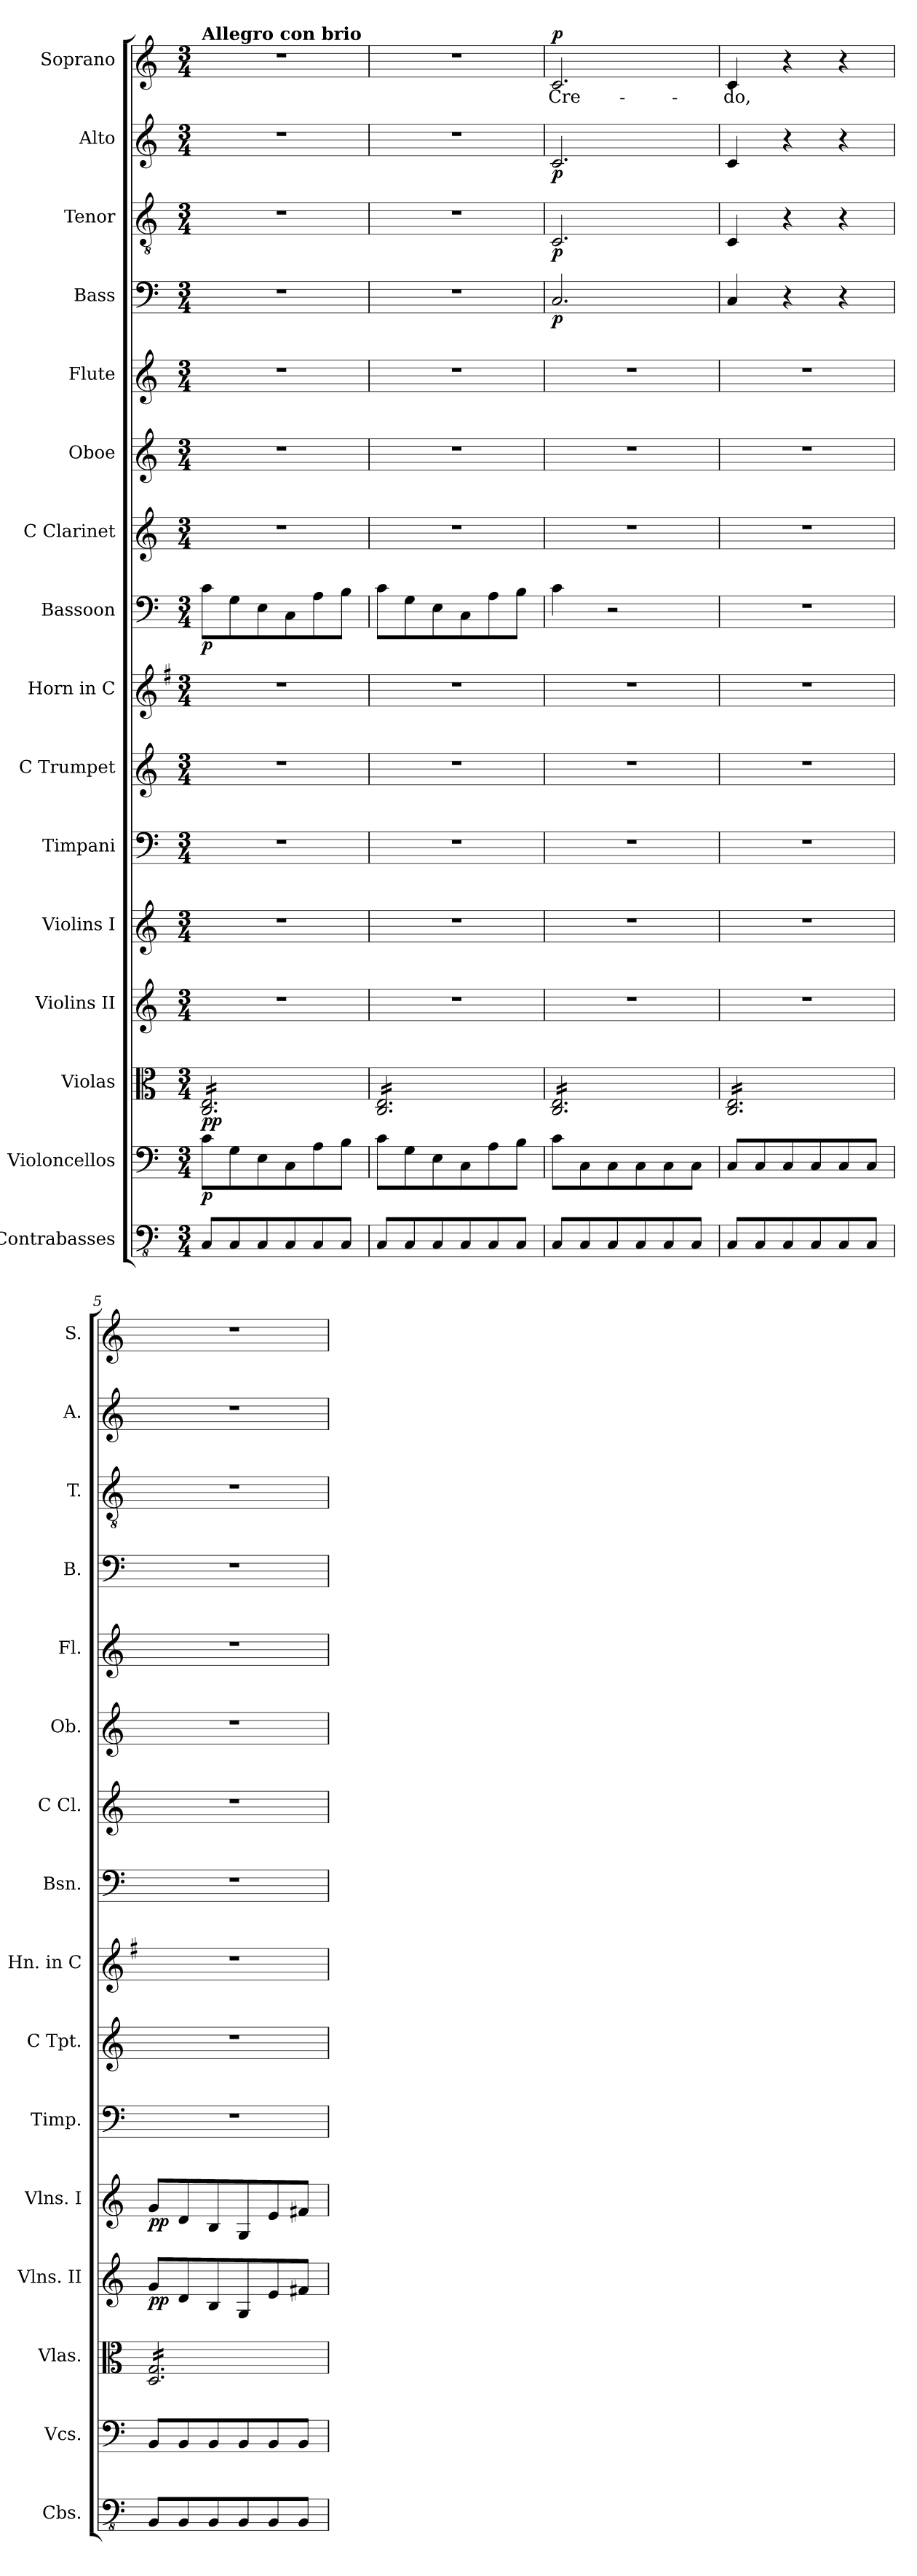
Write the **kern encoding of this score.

**kern	**kern	**dynam	**kern	**dynam	**kern	**dynam	**kern	**dynam	**kern	**kern	**kern	**kern	**dynam	**kern	**kern	**kern	**kern	**dynam	**kern	**dynam	**kern	**dynam	**kern	**text	**dynam
*part16	*part15	*part15	*part14	*part14	*part13	*part13	*part12	*part12	*part11	*part10	*part9	*part8	*part8	*part7	*part6	*part5	*part4	*part4	*part3	*part3	*part2	*part2	*part1	*part1	*part1
*staff16	*staff15	*staff15	*staff14	*staff14	*staff13	*staff13	*staff12	*staff12	*staff11	*staff10	*staff9	*staff8	*staff8	*staff7	*staff6	*staff5	*staff4	*staff4	*staff3	*staff3	*staff2	*staff2	*staff1	*staff1	*staff1
*I"Contrabasses	*I"Violoncellos	*	*I"Violas	*	*I"Violins II	*	*I"Violins I	*	*I"Timpani	*I"C Trumpet	*I"Horn in C	*I"Bassoon	*	*I"C Clarinet	*I"Oboe	*I"Flute	*I"Bass	*	*I"Tenor	*	*I"Alto	*	*I"Soprano	*	*
*I'Cbs.	*I'Vcs.	*	*I'Vlas.	*	*I'Vlns. II	*	*I'Vlns. I	*	*I'Timp.	*I'C Tpt.	*I'Hn. in C	*I'Bsn.	*	*I'C Cl.	*I'Ob.	*I'Fl.	*I'B.	*	*I'T.	*	*I'A.	*	*I'S.	*	*
*clefFv4	*clefF4	*	*clefC3	*	*clefG2	*	*clefG2	*	*clefF4	*clefG2	*clefG2	*clefF4	*	*clefG2	*clefG2	*clefG2	*clefF4	*	*clefGv2	*	*clefG2	*	*clefG2	*	*
*	*	*	*	*	*	*	*	*	*	*	*ITrd4c7	*	*	*ITrd1c2	*	*	*	*	*	*	*	*	*	*	*
*k[]	*k[]	*	*k[]	*	*k[]	*	*k[]	*	*k[]	*k[]	*k[]	*k[]	*	*k[b-e-]	*k[]	*k[]	*k[]	*	*k[]	*	*k[]	*	*k[]	*	*
*M3/4	*M3/4	*	*M3/4	*	*M3/4	*	*M3/4	*	*M3/4	*M3/4	*M3/4	*M3/4	*	*M3/4	*M3/4	*M3/4	*M3/4	*	*M3/4	*	*M3/4	*	*M3/4	*	*
=1	=1	=1	=1	=1	=1	=1	=1	=1	=1	=1	=1	=1	=1	=1	=1	=1	=1	=1	=1	=1	=1	=1	=1	=1	=1
!	!	!	!	!	!	!	!	!	!	!	!	!	!	!	!	!	!	!	!	!	!	!	!LO:TX:a:B:t=Allegro con brio	!	!
!	!	!LO:DY:b	!	!LO:DY:b	!	!	!	!	!	!	!	!	!LO:DY:b	!	!	!	!	!	!	!	!	!	!	!	!
*	*	*	*tremolo	*	*	*	*	*	*	*	*	*	*	*	*	*	*	*	*	*	*	*	*	*	*
8CC/L	8c\L	p	16C/ 16E/LL	pp	2.r	.	2.r	.	2.r	2.r	2.r	8c\L	p	2.r	2.r	2.r	2.r	.	2.r	.	2.r	.	2.r	.	.
.	.	.	16C/ 16E/	.	.	.	.	.	.	.	.	.	.	.	.	.	.	.	.	.	.	.	.	.	.
8CC/	8G\	.	16C/ 16E/	.	.	.	.	.	.	.	.	8G\	.	.	.	.	.	.	.	.	.	.	.	.	.
.	.	.	16C/ 16E/	.	.	.	.	.	.	.	.	.	.	.	.	.	.	.	.	.	.	.	.	.	.
8CC/	8E\	.	16C/ 16E/	.	.	.	.	.	.	.	.	8E\	.	.	.	.	.	.	.	.	.	.	.	.	.
.	.	.	16C/ 16E/	.	.	.	.	.	.	.	.	.	.	.	.	.	.	.	.	.	.	.	.	.	.
8CC/	8C\	.	16C/ 16E/	.	.	.	.	.	.	.	.	8C\	.	.	.	.	.	.	.	.	.	.	.	.	.
.	.	.	16C/ 16E/	.	.	.	.	.	.	.	.	.	.	.	.	.	.	.	.	.	.	.	.	.	.
8CC/	8A\	.	16C/ 16E/	.	.	.	.	.	.	.	.	8A\	.	.	.	.	.	.	.	.	.	.	.	.	.
.	.	.	16C/ 16E/	.	.	.	.	.	.	.	.	.	.	.	.	.	.	.	.	.	.	.	.	.	.
8CC/J	8B\J	.	16C/ 16E/	.	.	.	.	.	.	.	.	8B\J	.	.	.	.	.	.	.	.	.	.	.	.	.
.	.	.	16C/ 16E/JJ	.	.	.	.	.	.	.	.	.	.	.	.	.	.	.	.	.	.	.	.	.	.
=2	=2	=2	=2	=2	=2	=2	=2	=2	=2	=2	=2	=2	=2	=2	=2	=2	=2	=2	=2	=2	=2	=2	=2	=2	=2
8CC/L	8c\L	.	16C/ 16E/LL	.	2.r	.	2.r	.	2.r	2.r	2.r	8c\L	.	2.r	2.r	2.r	2.r	.	2.r	.	2.r	.	2.r	.	.
.	.	.	16C/ 16E/	.	.	.	.	.	.	.	.	.	.	.	.	.	.	.	.	.	.	.	.	.	.
8CC/	8G\	.	16C/ 16E/	.	.	.	.	.	.	.	.	8G\	.	.	.	.	.	.	.	.	.	.	.	.	.
.	.	.	16C/ 16E/	.	.	.	.	.	.	.	.	.	.	.	.	.	.	.	.	.	.	.	.	.	.
8CC/	8E\	.	16C/ 16E/	.	.	.	.	.	.	.	.	8E\	.	.	.	.	.	.	.	.	.	.	.	.	.
.	.	.	16C/ 16E/	.	.	.	.	.	.	.	.	.	.	.	.	.	.	.	.	.	.	.	.	.	.
8CC/	8C\	.	16C/ 16E/	.	.	.	.	.	.	.	.	8C\	.	.	.	.	.	.	.	.	.	.	.	.	.
.	.	.	16C/ 16E/	.	.	.	.	.	.	.	.	.	.	.	.	.	.	.	.	.	.	.	.	.	.
8CC/	8A\	.	16C/ 16E/	.	.	.	.	.	.	.	.	8A\	.	.	.	.	.	.	.	.	.	.	.	.	.
.	.	.	16C/ 16E/	.	.	.	.	.	.	.	.	.	.	.	.	.	.	.	.	.	.	.	.	.	.
8CC/J	8B\J	.	16C/ 16E/	.	.	.	.	.	.	.	.	8B\J	.	.	.	.	.	.	.	.	.	.	.	.	.
.	.	.	16C/ 16E/JJ	.	.	.	.	.	.	.	.	.	.	.	.	.	.	.	.	.	.	.	.	.	.
=3	=3	=3	=3	=3	=3	=3	=3	=3	=3	=3	=3	=3	=3	=3	=3	=3	=3	=3	=3	=3	=3	=3	=3	=3	=3
!	!	!	!	!	!	!	!	!	!	!	!	!	!	!	!	!	!	!LO:DY:b	!	!LO:DY:b	!	!LO:DY:b	!	!LO:LY:b	!LO:DY:a
8CC/L	8c\L	.	16C/ 16E/LL	.	2.r	.	2.r	.	2.r	2.r	2.r	4c\	.	2.r	2.r	2.r	2.C/	p	2.C/	p	2.c/	p	2.c/	Cre-	p
.	.	.	16C/ 16E/	.	.	.	.	.	.	.	.	.	.	.	.	.	.	.	.	.	.	.	.	.	.
8CC/	8C\	.	16C/ 16E/	.	.	.	.	.	.	.	.	.	.	.	.	.	.	.	.	.	.	.	.	.	.
.	.	.	16C/ 16E/	.	.	.	.	.	.	.	.	.	.	.	.	.	.	.	.	.	.	.	.	.	.
8CC/	8C\	.	16C/ 16E/	.	.	.	.	.	.	.	.	2r	.	.	.	.	.	.	.	.	.	.	.	.	.
.	.	.	16C/ 16E/	.	.	.	.	.	.	.	.	.	.	.	.	.	.	.	.	.	.	.	.	.	.
8CC/	8C\	.	16C/ 16E/	.	.	.	.	.	.	.	.	.	.	.	.	.	.	.	.	.	.	.	.	.	.
.	.	.	16C/ 16E/	.	.	.	.	.	.	.	.	.	.	.	.	.	.	.	.	.	.	.	.	.	.
8CC/	8C\	.	16C/ 16E/	.	.	.	.	.	.	.	.	.	.	.	.	.	.	.	.	.	.	.	.	.	.
.	.	.	16C/ 16E/	.	.	.	.	.	.	.	.	.	.	.	.	.	.	.	.	.	.	.	.	.	.
8CC/J	8C\J	.	16C/ 16E/	.	.	.	.	.	.	.	.	.	.	.	.	.	.	.	.	.	.	.	.	.	.
.	.	.	16C/ 16E/JJ	.	.	.	.	.	.	.	.	.	.	.	.	.	.	.	.	.	.	.	.	.	.
=4	=4	=4	=4	=4	=4	=4	=4	=4	=4	=4	=4	=4	=4	=4	=4	=4	=4	=4	=4	=4	=4	=4	=4	=4	=4
!	!	!	!	!	!	!	!	!	!	!	!	!	!	!	!	!	!	!	!	!	!	!	!	!LO:LY:b	!
8CC/L	8C/L	.	16C/ 16E/LL	.	2.r	.	2.r	.	2.r	2.r	2.r	2.r	.	2.r	2.r	2.r	4C/	.	4C/	.	4c/	.	4c/	-do,	.
.	.	.	16C/ 16E/	.	.	.	.	.	.	.	.	.	.	.	.	.	.	.	.	.	.	.	.	.	.
8CC/	8C/	.	16C/ 16E/	.	.	.	.	.	.	.	.	.	.	.	.	.	.	.	.	.	.	.	.	.	.
.	.	.	16C/ 16E/	.	.	.	.	.	.	.	.	.	.	.	.	.	.	.	.	.	.	.	.	.	.
8CC/	8C/	.	16C/ 16E/	.	.	.	.	.	.	.	.	.	.	.	.	.	4r	.	4r	.	4r	.	4r	.	.
.	.	.	16C/ 16E/	.	.	.	.	.	.	.	.	.	.	.	.	.	.	.	.	.	.	.	.	.	.
8CC/	8C/	.	16C/ 16E/	.	.	.	.	.	.	.	.	.	.	.	.	.	.	.	.	.	.	.	.	.	.
.	.	.	16C/ 16E/	.	.	.	.	.	.	.	.	.	.	.	.	.	.	.	.	.	.	.	.	.	.
8CC/	8C/	.	16C/ 16E/	.	.	.	.	.	.	.	.	.	.	.	.	.	4r	.	4r	.	4r	.	4r	.	.
.	.	.	16C/ 16E/	.	.	.	.	.	.	.	.	.	.	.	.	.	.	.	.	.	.	.	.	.	.
8CC/J	8C/J	.	16C/ 16E/	.	.	.	.	.	.	.	.	.	.	.	.	.	.	.	.	.	.	.	.	.	.
.	.	.	16C/ 16E/JJ	.	.	.	.	.	.	.	.	.	.	.	.	.	.	.	.	.	.	.	.	.	.
=5	=5	=5	=5	=5	=5	=5	=5	=5	=5	=5	=5	=5	=5	=5	=5	=5	=5	=5	=5	=5	=5	=5	=5	=5	=5
!	!	!	!	!	!	!LO:DY:b	!	!LO:DY:b	!	!	!	!	!	!	!	!	!	!	!	!	!	!	!	!	!
8BBB/L	8BB/L	.	16D/ 16G/LL	.	8g/L	pp	8g/L	pp	2.r	2.r	2.r	2.r	.	2.r	2.r	2.r	2.r	.	2.r	.	2.r	.	2.r	.	.
.	.	.	16D/ 16G/	.	.	.	.	.	.	.	.	.	.	.	.	.	.	.	.	.	.	.	.	.	.
8BBB/	8BB/	.	16D/ 16G/	.	8d/	.	8d/	.	.	.	.	.	.	.	.	.	.	.	.	.	.	.	.	.	.
.	.	.	16D/ 16G/	.	.	.	.	.	.	.	.	.	.	.	.	.	.	.	.	.	.	.	.	.	.
8BBB/	8BB/	.	16D/ 16G/	.	8B/	.	8B/	.	.	.	.	.	.	.	.	.	.	.	.	.	.	.	.	.	.
.	.	.	16D/ 16G/	.	.	.	.	.	.	.	.	.	.	.	.	.	.	.	.	.	.	.	.	.	.
8BBB/	8BB/	.	16D/ 16G/	.	8G/	.	8G/	.	.	.	.	.	.	.	.	.	.	.	.	.	.	.	.	.	.
.	.	.	16D/ 16G/	.	.	.	.	.	.	.	.	.	.	.	.	.	.	.	.	.	.	.	.	.	.
8BBB/	8BB/	.	16D/ 16G/	.	8e/	.	8e/	.	.	.	.	.	.	.	.	.	.	.	.	.	.	.	.	.	.
.	.	.	16D/ 16G/	.	.	.	.	.	.	.	.	.	.	.	.	.	.	.	.	.	.	.	.	.	.
8BBB/J	8BB/J	.	16D/ 16G/	.	8f#X/J	.	8f#X/J	.	.	.	.	.	.	.	.	.	.	.	.	.	.	.	.	.	.
.	.	.	16D/ 16G/JJ	.	.	.	.	.	.	.	.	.	.	.	.	.	.	.	.	.	.	.	.	.	.
*	*	*	*Xtremolo	*	*	*	*	*	*	*	*	*	*	*	*	*	*	*	*	*	*	*	*	*	*
=	=	=	=	=	=	=	=	=	=	=	=	=	=	=	=	=	=	=	=	=	=	=	=	=	=
*-	*-	*-	*-	*-	*-	*-	*-	*-	*-	*-	*-	*-	*-	*-	*-	*-	*-	*-	*-	*-	*-	*-	*-	*-	*-
